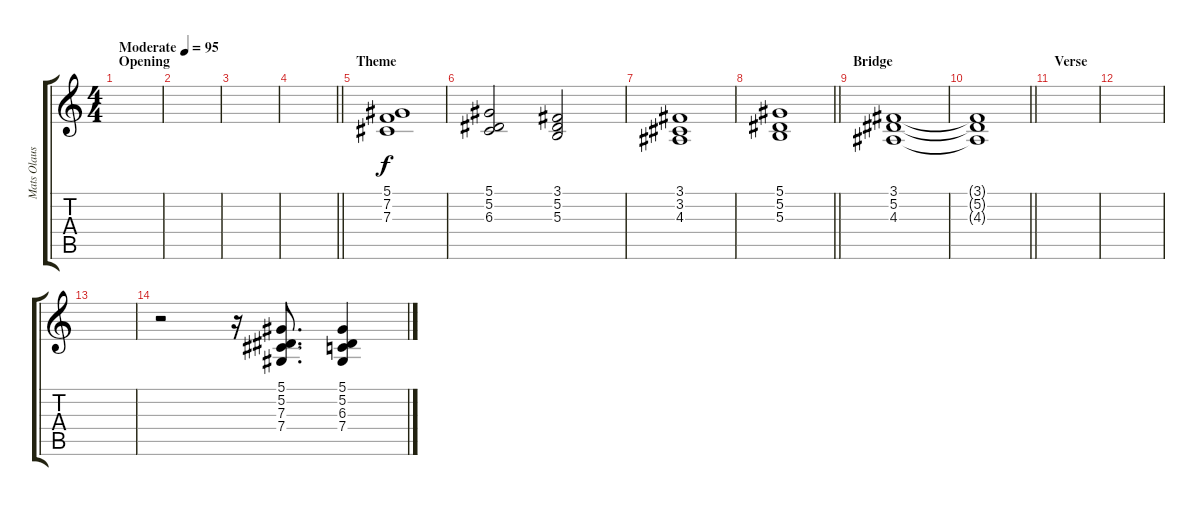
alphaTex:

\track ("Mats Olausson" "Mats Olaus") {instrument stringensemble1}
\staff {score tabs}
\tuning (Eb4 Bb3 Gb3 Db3 Ab2 Eb2) {hide}
\ts (4 4)
\section ("" "Opening")
\tempo (95 "Moderate")
\clef g2
\ks c
|
|
|
\barLineRight lightlight
|
\section ("" "Theme")
(5.1 7.2 7.3).1 |
(5.1 5.2 6.3).2 (3.1 5.2 5.3).2 |
(3.1 3.2 4.3).1 |
\barLineRight lightlight
(5.1 5.2 5.3).1 |
\section ("" "Bridge")
(3.1 5.2 4.3).1 |
\barLineRight lightlight
(3.1{t} 5.2{t} 4.3{t}).1 |
\section ("" "Verse")
|
|
|
r.2 r.16 (5.1 5.2 7.3 7.4).8{d} (5.1 5.2 6.3 7.4).4
